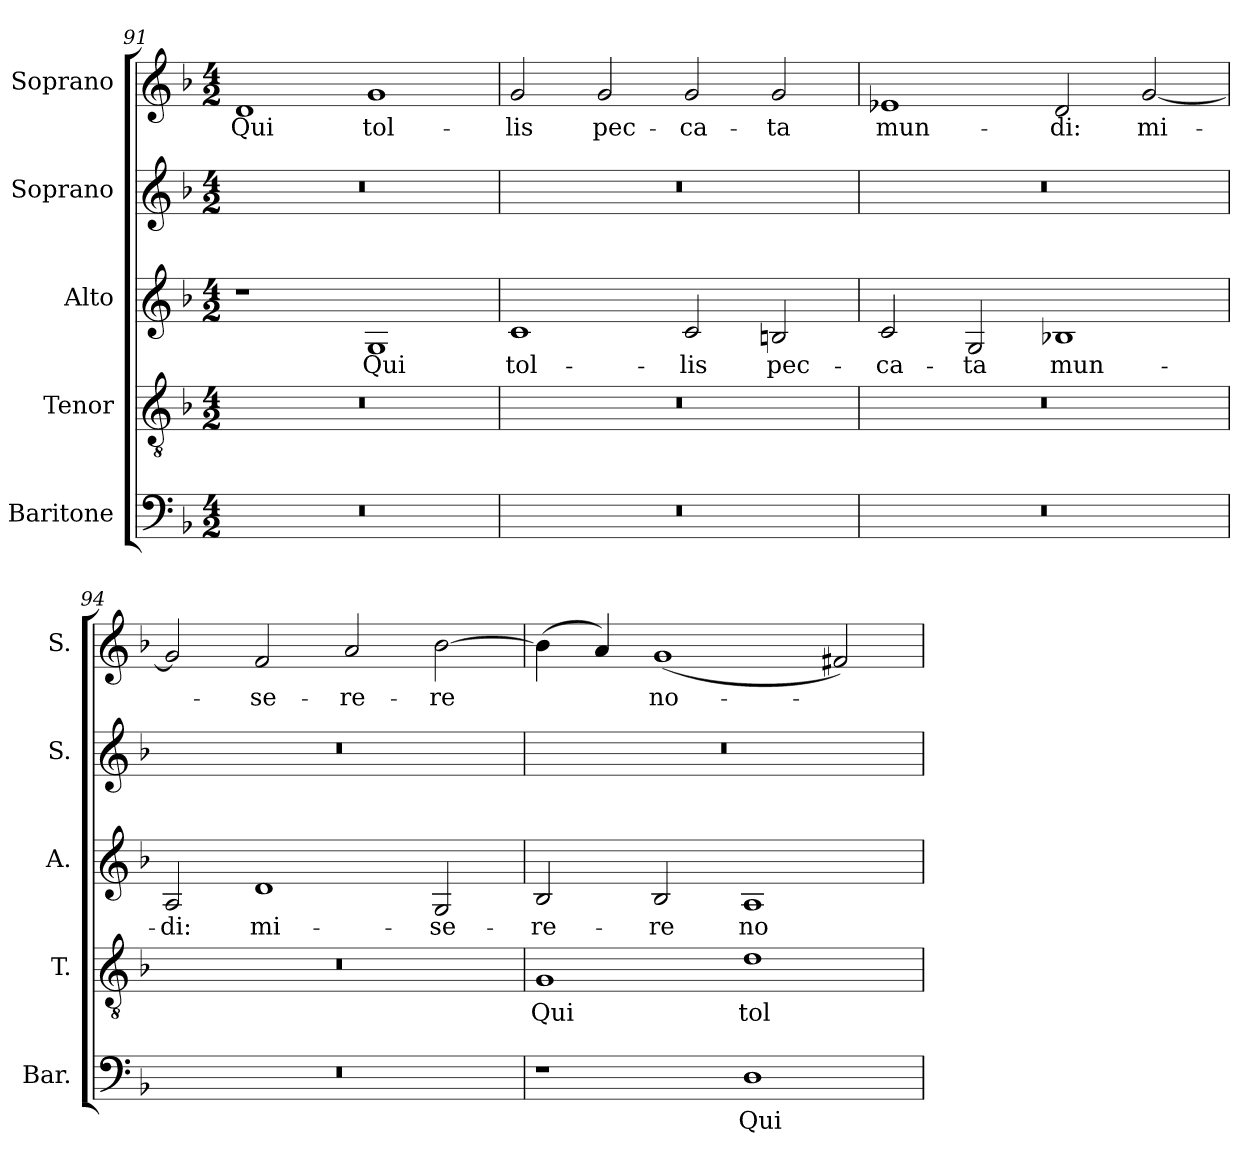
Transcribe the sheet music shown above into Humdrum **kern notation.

**kern	**text	**kern	**text	**kern	**text	**kern	**kern	**text
*part5	*part5	*part4	*part4	*part3	*part3	*part2	*part1	*part1
*staff5	*staff5	*staff4	*staff4	*staff3	*staff3	*staff2	*staff1	*staff1
*I"Baritone	*	*I"Tenor	*	*I"Alto	*	*I"Soprano	*I"Soprano	*
*I'Bar.	*	*I'T.	*	*I'A.	*	*I'S.	*I'S.	*
*clefF4	*	*clefGv2	*	*clefG2	*	*clefG2	*clefG2	*
*	*	*ITrd7c12	*	*	*	*	*	*
*k[b-]	*	*k[b-]	*	*k[b-]	*	*k[b-]	*k[b-]	*
*F:	*	*F:	*	*F:	*	*F:	*F:	*
*M4/2	*	*M4/2	*	*M4/2	*	*M4/2	*M4/2	*
*MM184	*	*MM184	*	*MM184	*	*MM184	*MM184	*
=91	=91	=91	=91	=91	=91	=91	=91	=91
!LO:N:vis=1	!	!LO:N:vis=1	!	!	!	!LO:N:vis=1	!	!
!	!	!	!	!	!	!	!	!LO:LY:b:color=#000000
0r	.	0r	.	1r	.	0r	1di	Qui
!	!	!	!	!	!LO:LY:b:color=#000000	!	!	!
!	!	!	!	!	!	!	!	!LO:LY:b:color=#000000
.	.	.	.	1Gi	Qui	.	1gi	tol-
=92	=92	=92	=92	=92	=92	=92	=92	=92
!LO:N:vis=1	!	!LO:N:vis=1	!	!	!	!	!	!
!	!	!	!	!	!LO:LY:b:color=#000000	!LO:N:vis=1	!	!
!	!	!	!	!	!	!	!	!LO:LY:b:color=#000000
0r	.	0r	.	1ci	tol-	0r	2gi/	-lis
!	!	!	!	!	!	!	!	!LO:LY:b:color=#000000
.	.	.	.	.	.	.	2gi/	pec-
!	!	!	!	!	!LO:LY:b:color=#000000	!	!	!
!	!	!	!	!	!	!	!	!LO:LY:b:color=#000000
.	.	.	.	2ci/	-lis	.	2gi/	-ca-
!	!	!	!	!	!LO:LY:b:color=#000000	!	!	!
!	!	!	!	!	!	!	!	!LO:LY:b:color=#000000
.	.	.	.	2Bni/	pec-	.	2gi/	-ta
!!LO:LB:g=z
=93	=93	=93	=93	=93	=93	=93	=93	=93
!LO:N:vis=1	!	!LO:N:vis=1	!	!	!	!	!	!
!	!	!	!	!	!LO:LY:b:color=#000000	!LO:N:vis=1	!	!
!	!	!	!	!	!	!	!	!LO:LY:b:color=#000000
0r	.	0r	.	2ci/	-ca-	0r	1e-Xi	mun-
!	!	!	!	!	!LO:LY:b:color=#000000	!	!	!
.	.	.	.	2Gi/	-ta	.	.	.
!	!	!	!	!	!LO:LY:b:color=#000000	!	!	!
!	!	!	!	!	!	!	!	!LO:LY:b:color=#000000
.	.	.	.	1B-Xi	mun-	.	2di/	-di:
!	!	!	!	!	!	!	!	!LO:LY:b:color=#000000
.	.	.	.	.	.	.	[2gi/	mi-
=94	=94	=94	=94	=94	=94	=94	=94	=94
!LO:N:vis=1	!	!LO:N:vis=1	!	!	!	!	!	!
!	!	!	!	!	!LO:LY:b:color=#000000	!LO:N:vis=1	!	!
0r	.	0r	.	2Ai/	-di:	0r	2gi/]	.
!	!	!	!	!	!LO:LY:b:color=#000000	!	!	!
!	!	!	!	!	!	!	!	!LO:LY:b:color=#000000
.	.	.	.	1di	mi-	.	2fi/	-se-
!	!	!	!	!	!	!	!	!LO:LY:b:color=#000000
.	.	.	.	.	.	.	2ai/	-re-
!	!	!	!	!	!LO:LY:b:color=#000000	!	!	!
!	!	!	!	!	!	!	!	!LO:LY:b:color=#000000
.	.	.	.	2Gi/	-se-	.	[2b-i\	-re
=95	=95	=95	=95	=95	=95	=95	=95	=95
!	!	!	!LO:LY:b:color=#000000	!	!	!	!	!
!	!	!	!	!	!LO:LY:b:color=#000000	!LO:N:vis=1	!	!
1r	.	1GGi	Qui	2B-i/	-re-	0r	(4b-i\]	.
.	.	.	.	.	.	.	4ai/)	.
!	!	!	!	!	!LO:LY:b:color=#000000	!	!	!
!	!	!	!	!	!	!	!	!LO:LY:b:color=#000000
.	.	.	.	2B-i/	-re	.	(1gi	no-
!	!LO:LY:b:color=#000000	!	!	!	!	!	!	!
!	!	!	!LO:LY:b:color=#000000	!	!	!	!	!
!	!	!	!	!	!LO:LY:b:color=#000000	!	!	!
1Di	Qui	1Di	tol-	1Ai	no-	.	.	.
.	.	.	.	.	.	.	2f#Xi/)	.
=	=	=	=	=	=	=	=	=
*-	*-	*-	*-	*-	*-	*-	*-	*-
